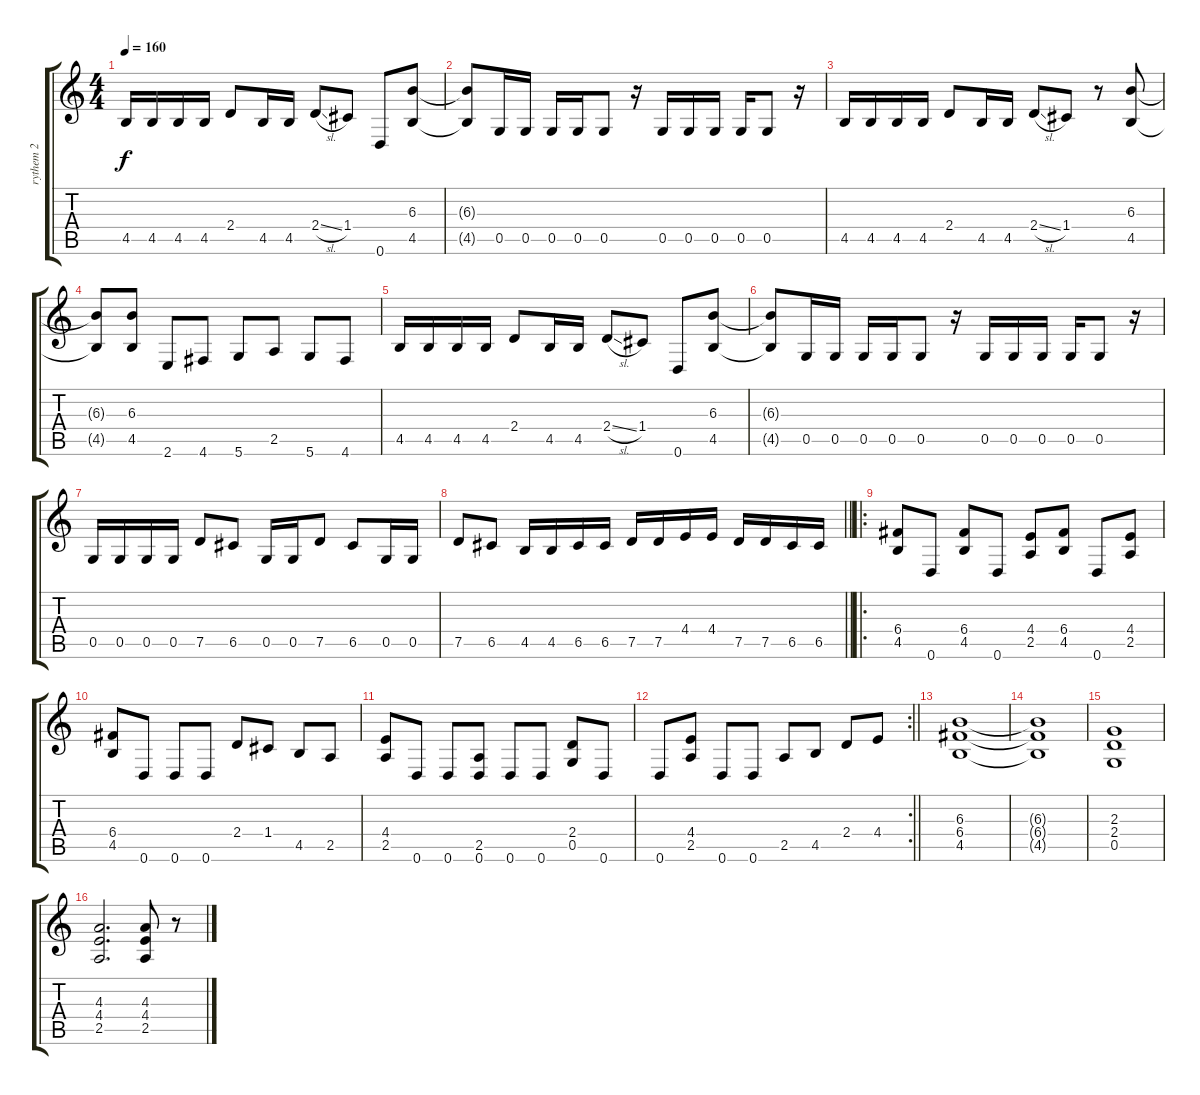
\track ("rythem 2" "rythem 2") {instrument distortionguitar}
\staff {score tabs}
\tuning (D4 A3 F3 C3 G2 D2) {hide}
\ts (4 4)
\section ("" "")
\tempo 160
\clef g2
\ks c
4.5.16{dy f} 4.5.16 4.5.16 4.5.16 2.4.8 4.5.16 4.5.16 2.4{sl}.8 1.4.8 0.6.8 (6.3 4.5).8 |
(6.3{t} 4.5{t}).8 0.5.16 0.5.16 0.5.16 0.5.16 0.5.8 r.16 0.5.16 0.5.16 0.5.16 0.5.16 0.5.8 r.16 |
4.5.16 4.5.16 4.5.16 4.5.16 2.4.8 4.5.16 4.5.16 2.4{sl}.8 1.4.8 r.8 (6.3 4.5).8 |
(6.3{t} 4.5{t}).8 (6.3 4.5).8 2.6.8 4.6.8 5.6.8 2.5.8 5.6.8 4.6.8 |
4.5.16 4.5.16 4.5.16 4.5.16 2.4.8 4.5.16 4.5.16 2.4{sl}.8 1.4.8 0.6.8 (6.3 4.5).8 |
(6.3{t} 4.5{t}).8 0.5.16 0.5.16 0.5.16 0.5.16 0.5.8 r.16 0.5.16 0.5.16 0.5.16 0.5.16 0.5.8 r.16 |
0.5.16 0.5.16 0.5.16 0.5.16 7.5.8 6.5.8 0.5.16 0.5.16 7.5.8 6.5.8 0.5.16 0.5.16 |
\barLineRight lightlight
7.5.8 6.5.8 4.5.16 4.5.16 6.5.16 6.5.16 7.5.16 7.5.16 4.4.16 4.4.16 7.5.16 7.5.16 6.5.16 6.5.16 |
\ro
\section ("" "")
(6.4 4.5).8 0.6.8 (6.4 4.5).8 0.6.8 (4.4 2.5).8 (6.4 4.5).8 0.6.8 (4.4 2.5).8 |
(6.4 4.5).8 0.6.8 0.6.8 0.6.8 2.4.8 1.4.8 4.5.8 2.5.8 |
(4.4 2.5).8 0.6.8 0.6.8 (2.5 0.6).8 0.6.8 0.6.8 (2.4 0.5).8 0.6.8 |
\rc 2
\barLineRight lightlight
0.6.8 (4.4 2.5).8 0.6.8 0.6.8 2.5.8 4.5.8 2.4.8 4.4.8 |
\section ("" "")
(6.3 6.4 4.5).1 |
(6.3{t} 6.4{t} 4.5{t}).1 |
(2.3 2.4 0.5).1 |
(4.3 4.4 2.5).2{d} (4.3 4.4 2.5).8 r.8
